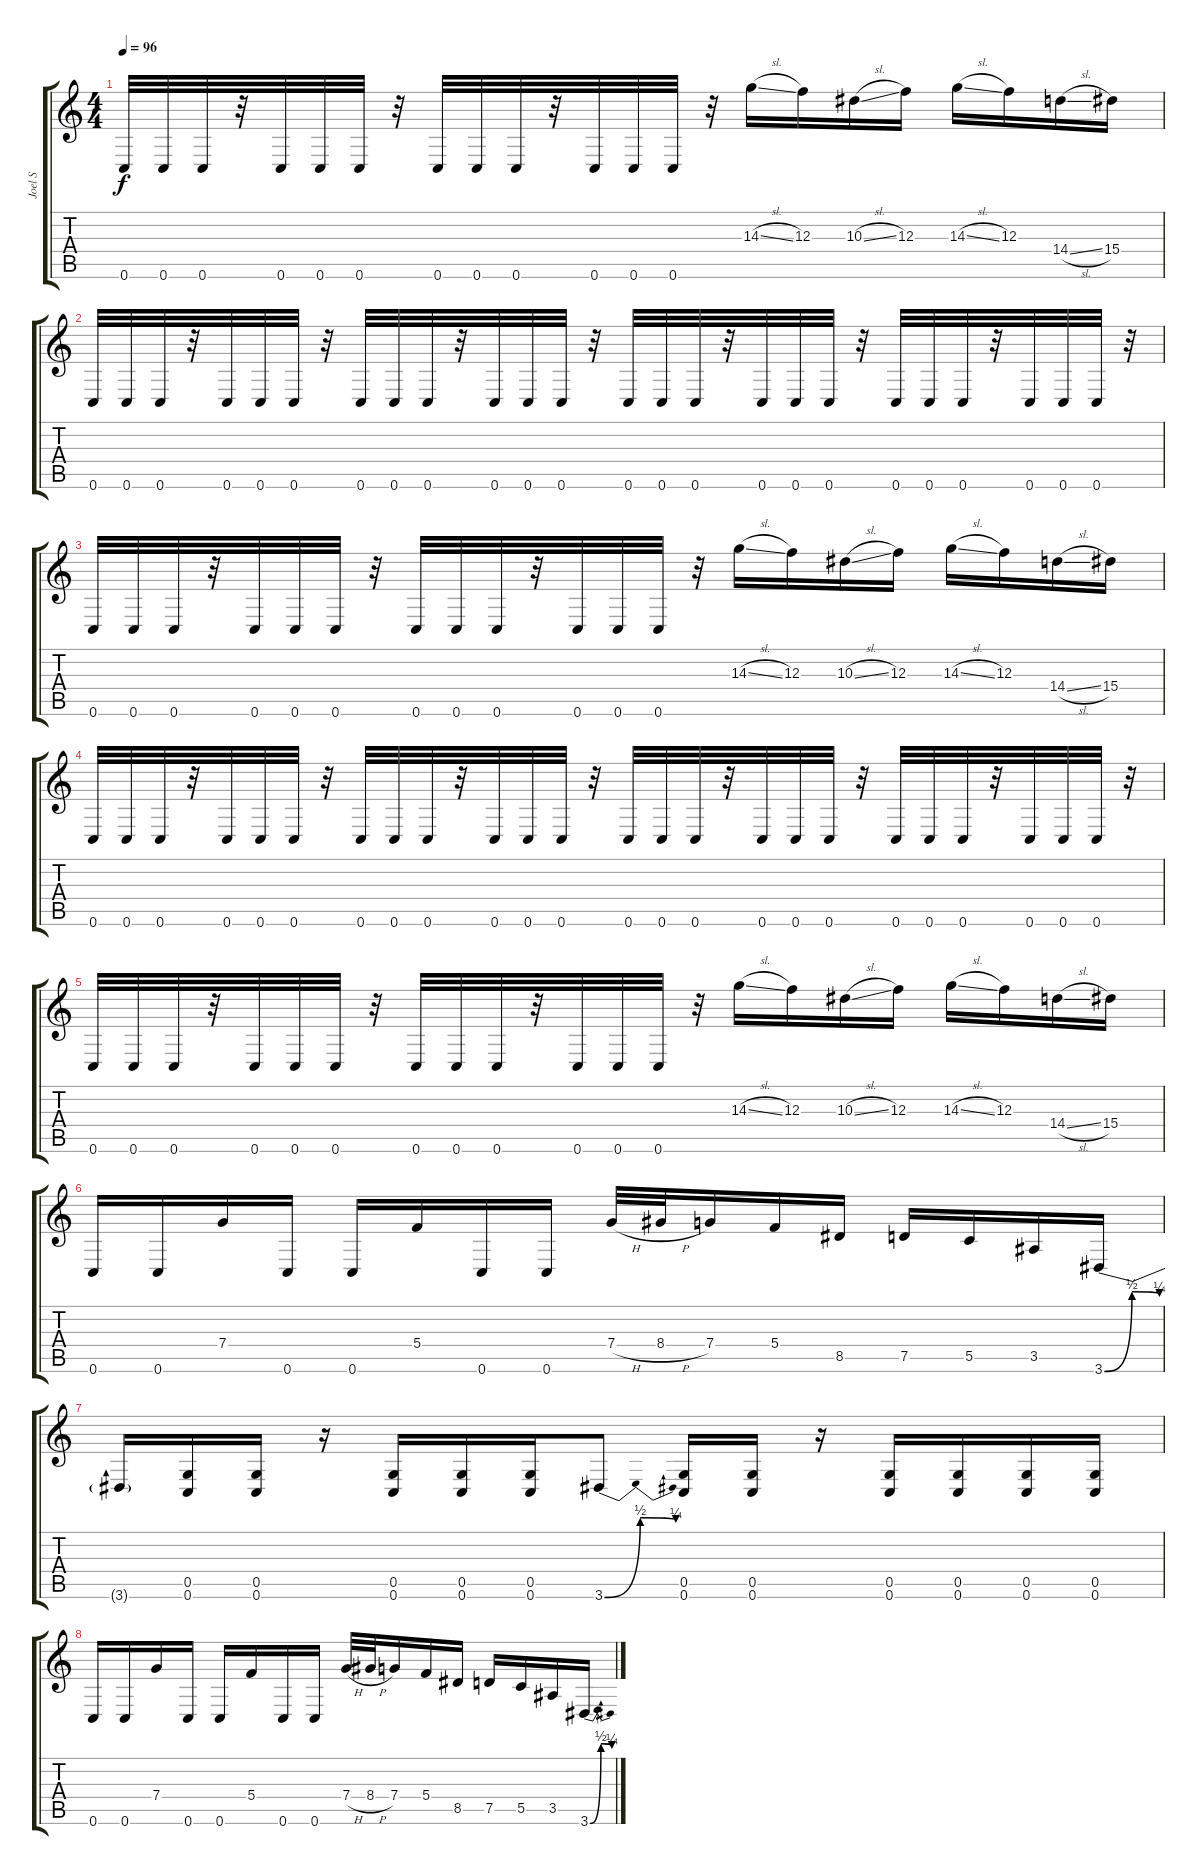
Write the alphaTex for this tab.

\track ("Joel S" "Joel S") {instrument distortionguitar}
\staff {score tabs}
\tuning (D4 A3 F3 C3 G2 C2) {hide}
\ts (4 4)
\tempo 96
\clef g2
\ks c
0.6.32{dy f} 0.6.32 0.6.32 r.32 0.6.32 0.6.32 0.6.32 r.32 0.6.32 0.6.32 0.6.32 r.32 0.6.32 0.6.32 0.6.32 r.32 14.3{sl}.16 12.3.16 10.3{sl}.16 12.3.16 14.3{sl}.16 12.3.16 14.4{sl}.16 15.4.16 |
0.6.32 0.6.32 0.6.32 r.32 0.6.32 0.6.32 0.6.32 r.32 0.6.32 0.6.32 0.6.32 r.32 0.6.32 0.6.32 0.6.32 r.32 0.6.32 0.6.32 0.6.32 r.32 0.6.32 0.6.32 0.6.32 r.32 0.6.32 0.6.32 0.6.32 r.32 0.6.32 0.6.32 0.6.32 r.32 |
0.6.32 0.6.32 0.6.32 r.32 0.6.32 0.6.32 0.6.32 r.32 0.6.32 0.6.32 0.6.32 r.32 0.6.32 0.6.32 0.6.32 r.32 14.3{sl}.16 12.3.16 10.3{sl}.16 12.3.16 14.3{sl}.16 12.3.16 14.4{sl}.16 15.4.16 |
0.6.32 0.6.32 0.6.32 r.32 0.6.32 0.6.32 0.6.32 r.32 0.6.32 0.6.32 0.6.32 r.32 0.6.32 0.6.32 0.6.32 r.32 0.6.32 0.6.32 0.6.32 r.32 0.6.32 0.6.32 0.6.32 r.32 0.6.32 0.6.32 0.6.32 r.32 0.6.32 0.6.32 0.6.32 r.32 |
0.6.32 0.6.32 0.6.32 r.32 0.6.32 0.6.32 0.6.32 r.32 0.6.32 0.6.32 0.6.32 r.32 0.6.32 0.6.32 0.6.32 r.32 14.3{sl}.16 12.3.16 10.3{sl}.16 12.3.16 14.3{sl}.16 12.3.16 14.4{sl}.16 15.4.16 |
0.6.16 0.6.16 7.4.16 0.6.16 0.6.16 5.4.16 0.6.16 0.6.16 7.4{h}.32 8.4{h}.32 7.4.16 5.4.16 8.5.16 7.5.16 5.5.16 3.5.16 3.6{be (bendrelease 0 0 15 2 50 2 60 1)}.16 |
3.6{t}.16 (0.5 0.6).16 (0.5 0.6).16 r.16 (0.5 0.6).16 (0.5 0.6).16 (0.5 0.6).16 3.6{be (bendrelease 0 0 15 2 50 2 60 1)}.8 (0.5 0.6).16 (0.5 0.6).16 r.16 (0.5 0.6).16 (0.5 0.6).16 (0.5 0.6).16 (0.5 0.6).16 |
0.6.16 0.6.16 7.4.16 0.6.16 0.6.16 5.4.16 0.6.16 0.6.16 7.4{h}.32 8.4{h}.32 7.4.16 5.4.16 8.5.16 7.5.16 5.5.16 3.5.16 3.6{be (bendrelease 0 0 15 2 50 2 60 1)}.16
